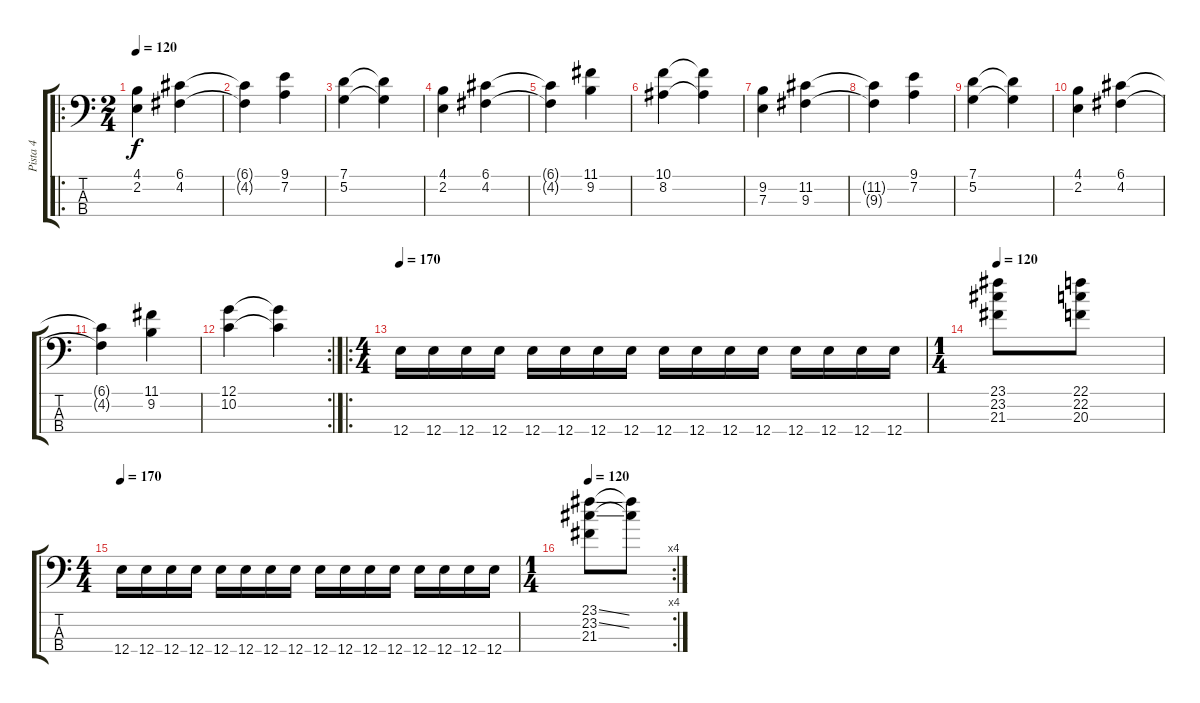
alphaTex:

\track ("Pista 4" "Pista 4") {instrument electricbassfinger}
\staff {score tabs}
\tuning (G2 D2 A1 E1) {hide}
\ro
\ts (2 4)
\tempo 120
\clef f4
\ks c
(4.1 2.2).4{dy f} (6.1 4.2).4 |
(6.1{t} 4.2{t}).4 (9.1 7.2).4 |
(7.1 5.2).4 (7.1{t} 5.2{t}).4 |
(4.1 2.2).4 (6.1 4.2).4 |
(6.1{t} 4.2{t}).4 (11.1 9.2).4 |
(10.1 8.2).4 (10.1{t} 8.2{t}).4 |
(9.2 7.3).4 (11.2 9.3).4 |
(11.2{t} 9.3{t}).4 (9.1 7.2).4 |
(7.1 5.2).4 (7.1{t} 5.2{t}).4 |
(4.1 2.2).4 (6.1 4.2).4 |
(6.1{t} 4.2{t}).4 (11.1 9.2).4 |
\rc 2
(12.1 10.2).4 (12.1{t} 10.2{t}).4 |
\ro
\ts (4 4)
\tempo 170
12.4.16 12.4.16 12.4.16 12.4.16 12.4.16 12.4.16 12.4.16 12.4.16 12.4.16 12.4.16 12.4.16 12.4.16 12.4.16 12.4.16 12.4.16 12.4.16 |
\ts (1 4)
\tempo 120
(23.1 23.2 21.3).8 (22.1 22.2 20.3).8 |
\ts (4 4)
\tempo 170
12.4.16 12.4.16 12.4.16 12.4.16 12.4.16 12.4.16 12.4.16 12.4.16 12.4.16 12.4.16 12.4.16 12.4.16 12.4.16 12.4.16 12.4.16 12.4.16 |
\rc 4
\ts (1 4)
\tempo 120
(23.1{ss} 23.2{ss} 21.3).8 (23.1{t} 23.2{t}).8
